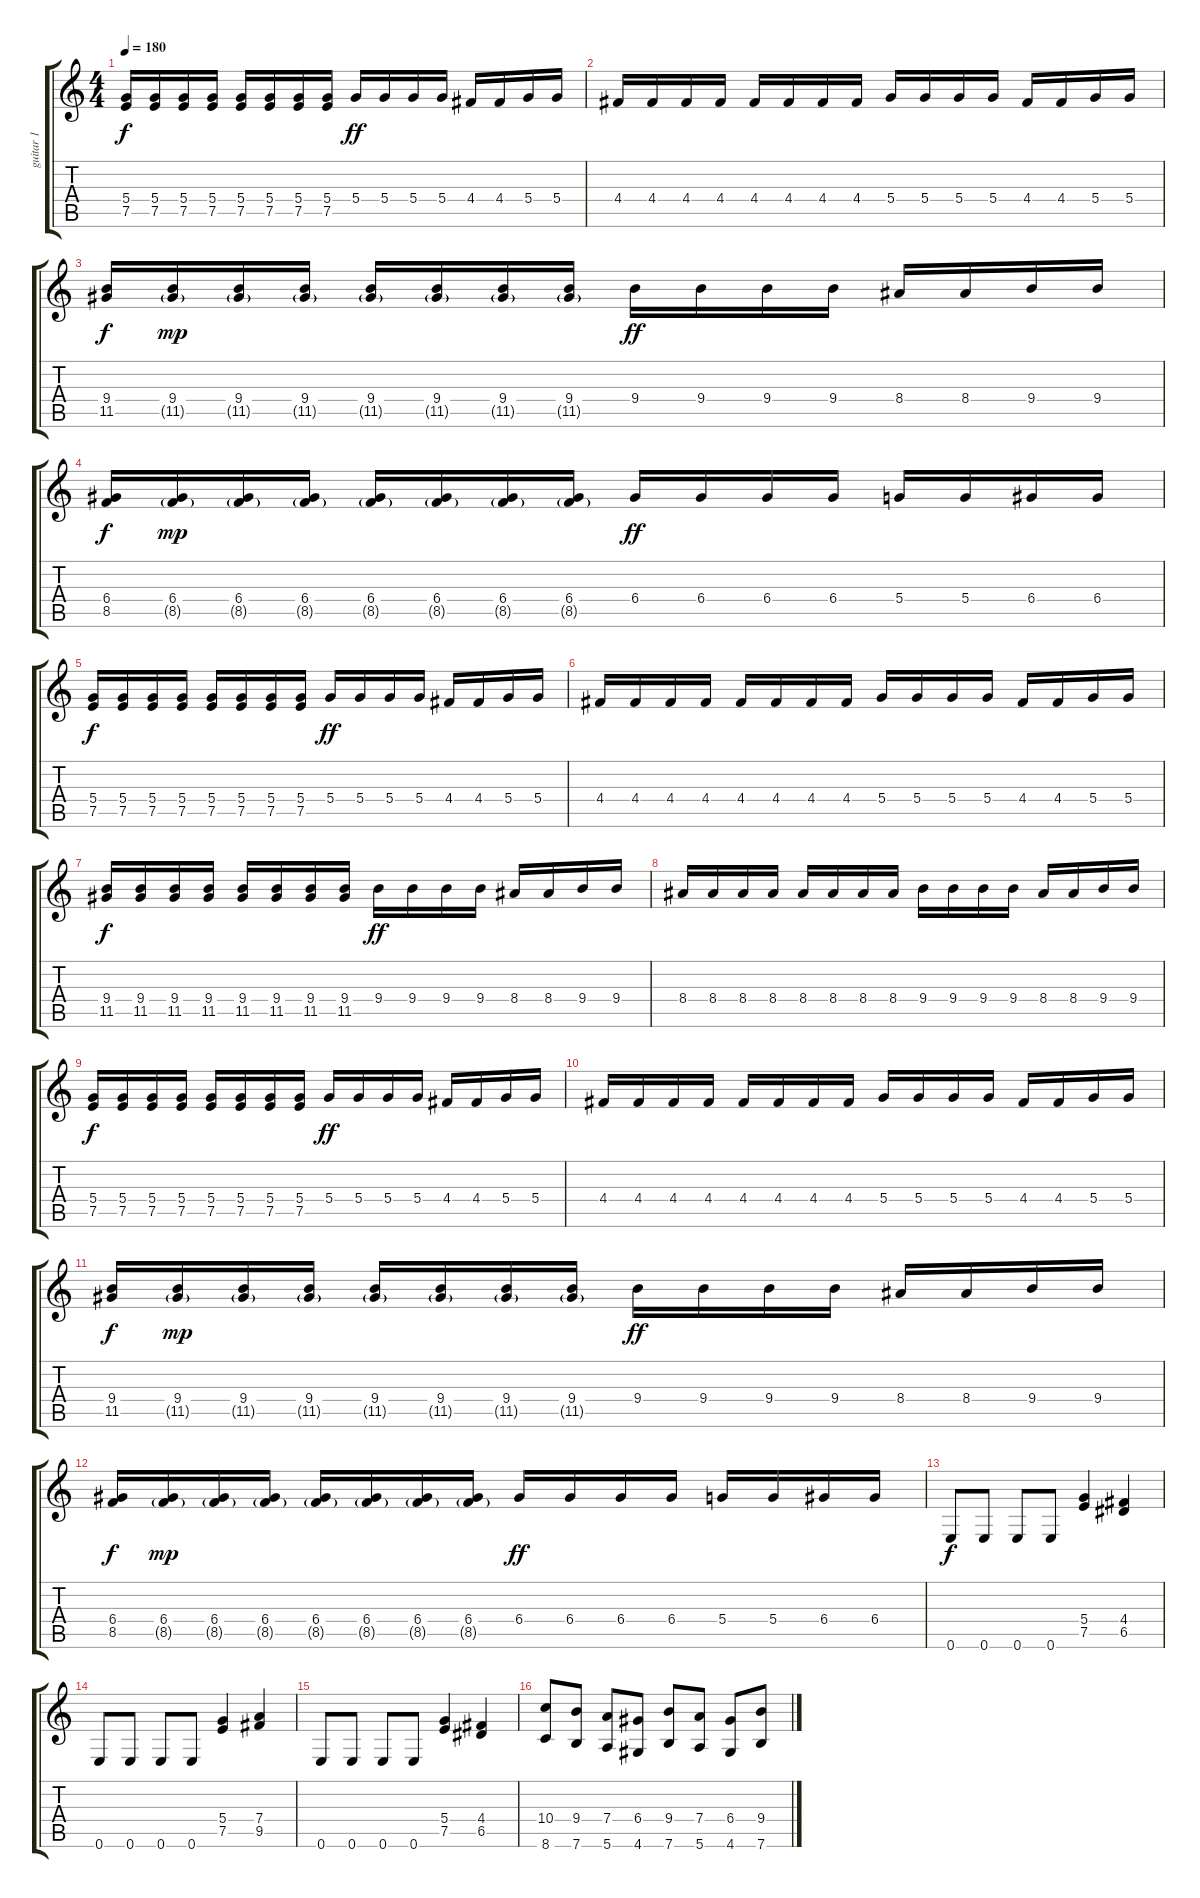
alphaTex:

\track ("guitar 1" "guitar 1") {instrument distortionguitar}
\staff {score tabs}
\tuning (E4 B3 G3 D3 A2 E2) {hide}
\ts (4 4)
\tempo 180
\clef g2
\ks c
(5.4 7.5).16{dy f} (5.4 7.5).16 (5.4 7.5).16 (5.4 7.5).16 (5.4 7.5).16 (5.4 7.5).16 (5.4 7.5).16 (5.4 7.5).16 5.4.16{dy ff} 5.4.16 5.4.16 5.4.16 4.4.16 4.4.16 5.4.16 5.4.16 |
4.4.16 4.4.16 4.4.16 4.4.16 4.4.16 4.4.16 4.4.16 4.4.16 5.4.16 5.4.16 5.4.16 5.4.16 4.4.16 4.4.16 5.4.16 5.4.16 |
(9.4 11.5).16{dy f} (9.4 11.5{g}).16{dy mp} (9.4 11.5{g}).16 (9.4 11.5{g}).16 (9.4 11.5{g}).16 (9.4 11.5{g}).16 (9.4 11.5{g}).16 (9.4 11.5{g}).16 9.4.16{dy ff} 9.4.16 9.4.16 9.4.16 8.4.16 8.4.16 9.4.16 9.4.16 |
(6.4 8.5).16{dy f} (6.4 8.5{g}).16{dy mp} (6.4 8.5{g}).16 (6.4 8.5{g}).16 (6.4 8.5{g}).16 (6.4 8.5{g}).16 (6.4 8.5{g}).16 (6.4 8.5{g}).16 6.4.16{dy ff} 6.4.16 6.4.16 6.4.16 5.4.16 5.4.16 6.4.16 6.4.16 |
(5.4 7.5).16{dy f} (5.4 7.5).16 (5.4 7.5).16 (5.4 7.5).16 (5.4 7.5).16 (5.4 7.5).16 (5.4 7.5).16 (5.4 7.5).16 5.4.16{dy ff} 5.4.16 5.4.16 5.4.16 4.4.16 4.4.16 5.4.16 5.4.16 |
4.4.16 4.4.16 4.4.16 4.4.16 4.4.16 4.4.16 4.4.16 4.4.16 5.4.16 5.4.16 5.4.16 5.4.16 4.4.16 4.4.16 5.4.16 5.4.16 |
(9.4 11.5).16{dy f} (9.4 11.5).16 (9.4 11.5).16 (9.4 11.5).16 (9.4 11.5).16 (9.4 11.5).16 (9.4 11.5).16 (9.4 11.5).16 9.4.16{dy ff} 9.4.16 9.4.16 9.4.16 8.4.16 8.4.16 9.4.16 9.4.16 |
8.4.16 8.4.16 8.4.16 8.4.16 8.4.16 8.4.16 8.4.16 8.4.16 9.4.16 9.4.16 9.4.16 9.4.16 8.4.16 8.4.16 9.4.16 9.4.16 |
(5.4 7.5).16{dy f} (5.4 7.5).16 (5.4 7.5).16 (5.4 7.5).16 (5.4 7.5).16 (5.4 7.5).16 (5.4 7.5).16 (5.4 7.5).16 5.4.16{dy ff} 5.4.16 5.4.16 5.4.16 4.4.16 4.4.16 5.4.16 5.4.16 |
4.4.16 4.4.16 4.4.16 4.4.16 4.4.16 4.4.16 4.4.16 4.4.16 5.4.16 5.4.16 5.4.16 5.4.16 4.4.16 4.4.16 5.4.16 5.4.16 |
(9.4 11.5).16{dy f} (9.4 11.5{g}).16{dy mp} (9.4 11.5{g}).16 (9.4 11.5{g}).16 (9.4 11.5{g}).16 (9.4 11.5{g}).16 (9.4 11.5{g}).16 (9.4 11.5{g}).16 9.4.16{dy ff} 9.4.16 9.4.16 9.4.16 8.4.16 8.4.16 9.4.16 9.4.16 |
(6.4 8.5).16{dy f} (6.4 8.5{g}).16{dy mp} (6.4 8.5{g}).16 (6.4 8.5{g}).16 (6.4 8.5{g}).16 (6.4 8.5{g}).16 (6.4 8.5{g}).16 (6.4 8.5{g}).16 6.4.16{dy ff} 6.4.16 6.4.16 6.4.16 5.4.16 5.4.16 6.4.16 6.4.16 |
0.6.8{dy f} 0.6.8 0.6.8 0.6.8 (5.4 7.5).4 (4.4 6.5).4 |
0.6.8 0.6.8 0.6.8 0.6.8 (5.4 7.5).4 (7.4 9.5).4 |
0.6.8 0.6.8 0.6.8 0.6.8 (5.4 7.5).4 (4.4 6.5).4 |
(10.4 8.6).8 (9.4 7.6).8 (7.4 5.6).8 (6.4 4.6).8 (9.4 7.6).8 (7.4 5.6).8 (6.4 4.6).8 (9.4 7.6).8
